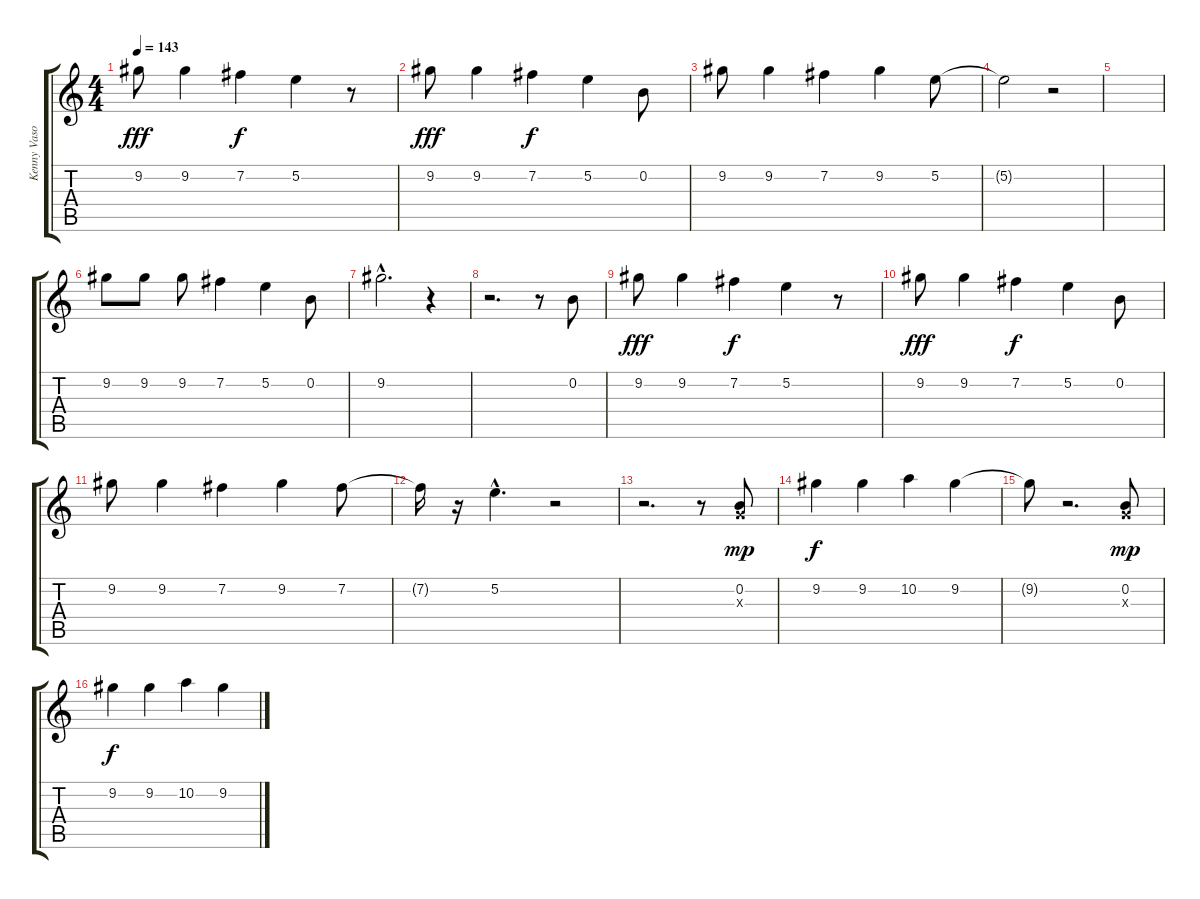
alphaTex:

\track ("Kenny Vasoli - Vocal" "Kenny Vaso") {instrument lead2sawtooth}
\staff {score tabs}
\tuning (E5 B4 G4 D4 A3 E3) {hide}
\ts (4 4)
\tempo 143
\clef g2
\ks c
9.2.8{dy fff} 9.2.4 7.2.4{dy f} 5.2.4 r.8 |
9.2.8{dy fff} 9.2.4 7.2.4{dy f} 5.2.4 0.2.8 |
9.2.8 9.2.4 7.2.4 9.2.4 5.2.8 |
5.2{t}.2 r.2 |
|
9.2.8 9.2.8 9.2.8 7.2.4 5.2.4 0.2.8 |
9.2{hac}.2{d} r.4 |
r.2{d} r.8 0.2.8 |
9.2.8{dy fff} 9.2.4 7.2.4{dy f} 5.2.4 r.8 |
9.2.8{dy fff} 9.2.4 7.2.4{dy f} 5.2.4 0.2.8 |
9.2.8 9.2.4 7.2.4 9.2.4 7.2.8 |
7.2{t}.16 r.16 5.2{hac}.4{d} r.2 |
r.2{d} r.8 (0.2 0.3{x}).8{dy mp} |
9.2.4{dy f} 9.2.4 10.2.4 9.2.4 |
9.2{t}.8 r.2{d} (0.2 0.3{x}).8{dy mp} |
9.2.4{dy f} 9.2.4 10.2.4 9.2.4
